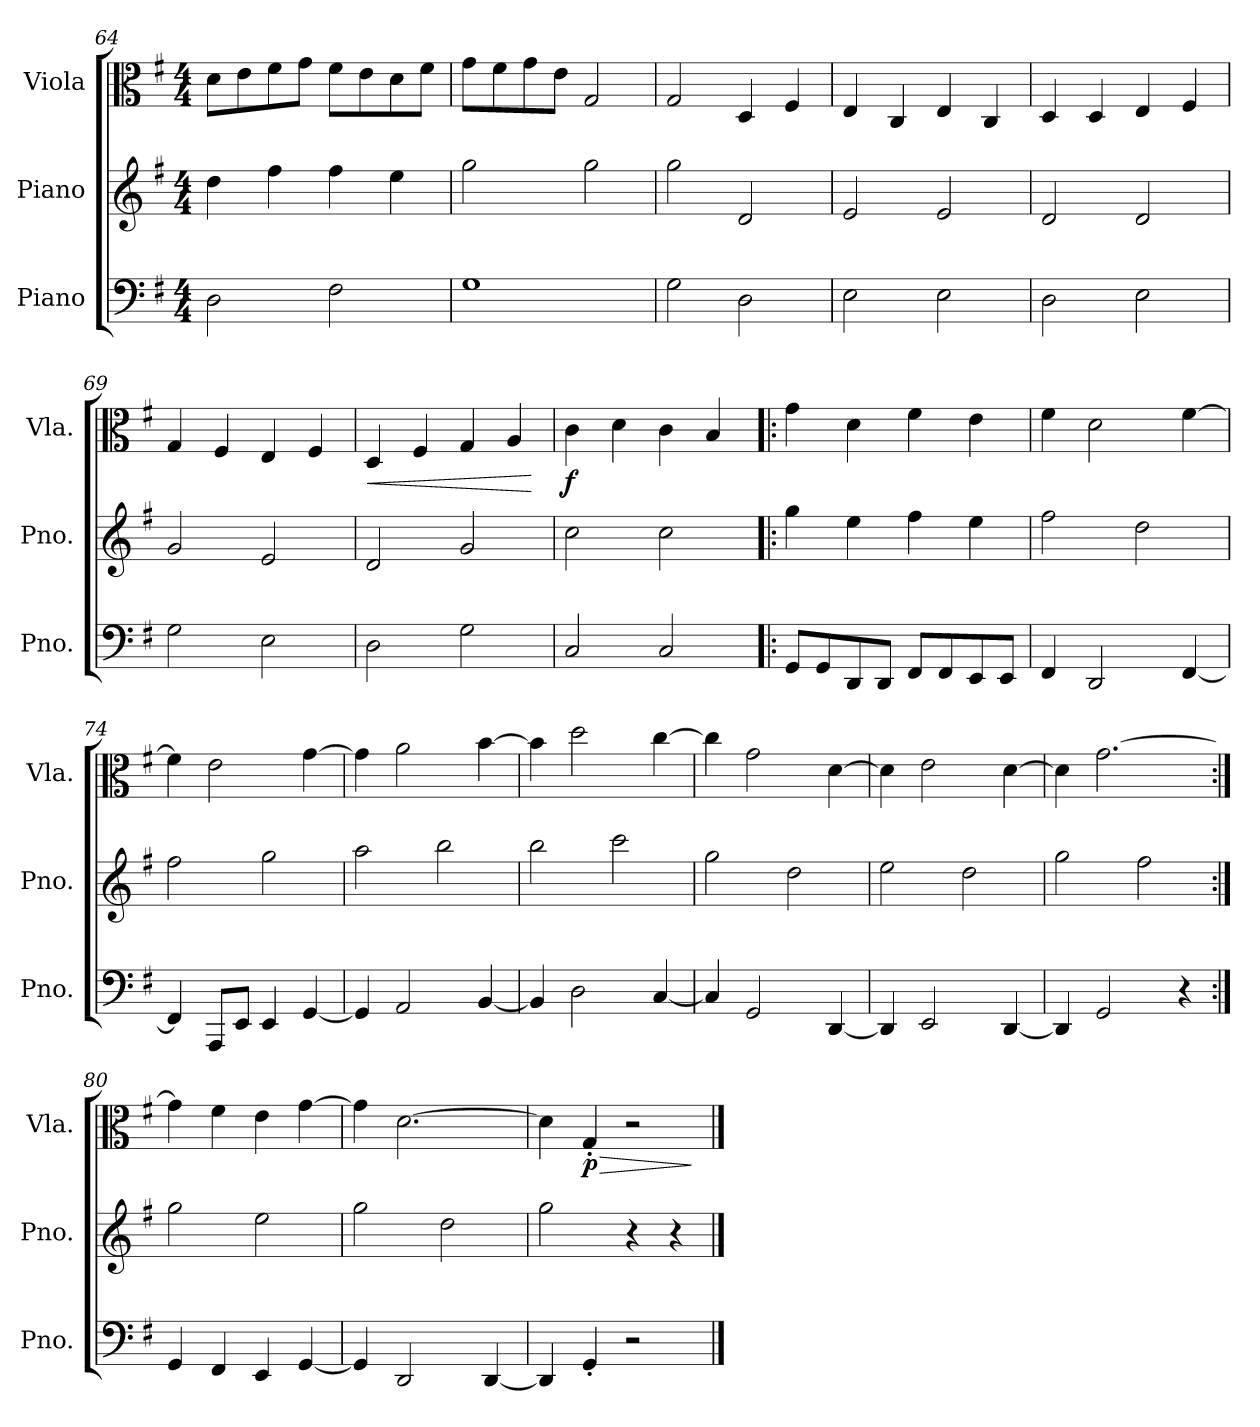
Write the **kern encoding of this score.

**kern	**kern	**kern	**dynam
*part3	*part2	*part1	*part1
*staff3	*staff2	*staff1	*staff1
*I"Piano	*I"Piano	*I"Viola	*
*I'Pno.	*I'Pno.	*I'Vla.	*
*clefF4	*clefG2	*clefC3	*
*k[f#]	*k[f#]	*k[f#]	*
*M4/4	*M4/4	*M4/4	*
=64	=64	=64	=64
2D\	4dd\	8d\L	.
.	.	8e\	.
.	4ff#\	8f#\	.
.	.	8g\J	.
2F#\	4ff#\	8f#\L	.
.	.	8e\	.
.	4ee\	8d\	.
.	.	8f#\J	.
!!LO:LB:g=z
=65	=65	=65	=65
1G	2gg\	8g\L	.
.	.	8f#\	.
.	.	8g\	.
.	.	8e\J	.
.	2gg\	2G/	.
=66	=66	=66	=66
2G\	2gg\	2G/	.
2D\	2d/	4D/	.
.	.	4F#/	.
=67	=67	=67	=67
2E\	2e/	4E/	.
.	.	4C/	.
2E\	2e/	4E/	.
.	.	4C/	.
=68	=68	=68	=68
2D\	2d/	4D/	.
.	.	4D/	.
2E\	2d/	4E/	.
.	.	4F#/	.
=69	=69	=69	=69
2G\	2g/	4G/	.
.	.	4F#/	.
2E\	2e/	4E/	.
.	.	4F#/	.
=70	=70	=70	=70
!	!	!	!LO:HP:b
2D\	2d/	4D/	<
.	.	4F#/	.
2G\	2g/	4G/	.
.	.	4A/	.
.	.	.	[
=71	=71	=71	=71
!	!	!	!LO:DY:b
2C/	2cc\	4c\	f
.	.	4d\	.
2C/	2cc\	4c\	.
.	.	4B/	.
!!LO:PB:g=z
=72!|:	=72!|:	=72!|:	=72!|:
8GG/L	4gg\	4g\	.
8GG/	.	.	.
8DD/	4ee\	4d\	.
8DD/J	.	.	.
8FF#/L	4ff#\	4f#\	.
8FF#/	.	.	.
8EE/	4ee\	4e\	.
8EE/J	.	.	.
=73	=73	=73	=73
4FF#/	2ff#\	4f#\	.
2DD/	.	2d\	.
.	2dd\	.	.
[4FF#/	.	[4f#\	.
=74	=74	=74	=74
4FF#/]	2ff#\	4f#\]	.
8AAA/L	.	2e\	.
8EE/J	.	.	.
4EE/	2gg\	.	.
[4GG/	.	[4g\	.
=75	=75	=75	=75
4GG/]	2aa\	4g\]	.
2AA/	.	2a\	.
.	2bb\	.	.
[4BB/	.	[4b\	.
=76	=76	=76	=76
4BB/]	2bb\	4b\]	.
2D\	.	2dd\	.
.	2ccc\	.	.
[4C/	.	[4cc\	.
=77	=77	=77	=77
4C/]	2gg\	4cc\]	.
2GG/	.	2g\	.
.	2dd\	.	.
[4DD/	.	[4d\	.
=78	=78	=78	=78
4DD/]	2ee\	4d\]	.
2EE/	.	2e\	.
.	2dd\	.	.
[4DD/	.	[4d\	.
=79	=79	=79	=79
4DD/]	2gg\	4d\]	.
2GG/	.	[2.g\	.
.	2ff#\	.	.
4r	.	.	.
!!LO:LB:g=z
=80:|!	=80:|!	=80:|!	=80:|!
4GG/	2gg\	4g\]	.
4FF#/	.	4f#\	.
4EE/	2ee\	4e\	.
[4GG/	.	[4g\	.
=81	=81	=81	=81
4GG/]	2gg\	4g\]	.
2DD/	.	[2.d\	.
.	2dd\	.	.
[4DD/	.	.	.
=82	=82	=82	=82
4DD/]	2gg\	4d\]	.
!	!	!	!LO:HP:b
!	!	!	!LO:DY:n=1:b
4GG'/	.	4G'/	> p
2r	4r	2r	.
.	4r	.	.
.	.	.	]
==	==	==	==
*-	*-	*-	*-
